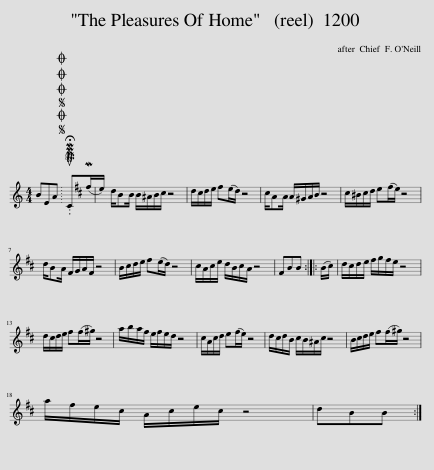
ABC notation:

X:1
L:1/8
M:4/4
I:linebreak $
K:C
V:1 treble
V:1
 BEA |SOSOOO .!fermata!PMTuC(M^f/e/) | d/BB/ B/^A/B/^c/ z4 | d/^c/d/e/ ^f(e/d/) z4 | ^c/AA/ A/^G/A/B/ z4 | %5
 ^c/^B/c/d/ e(^f/e/) z4 |$ d/BA/ ^F/G/A/F/ z4 | B/^c/d/e/ ^f(e/d/) z4 | ^c/A/c/e/ d/B/c/A/ z4 | ^FBB :: %10
 (B/^c/) | d/^c/d/e/ ^f/g/f/e/ z4 |$ d/^c/d/e/ ^f(f/^g/) z4 | a/b/a/^f/ e/f/e/d/ z4 | ^c/A/c/d/ e(^f/e/) z4 | %15
 d/^c/d/B/ c/B/^A/c/ z4 | B/^c/d/e/ ^f(f/^g/) z4 |$ a/^f/e/^c/ A/c/e/c/ z4 | dBB :| %19
